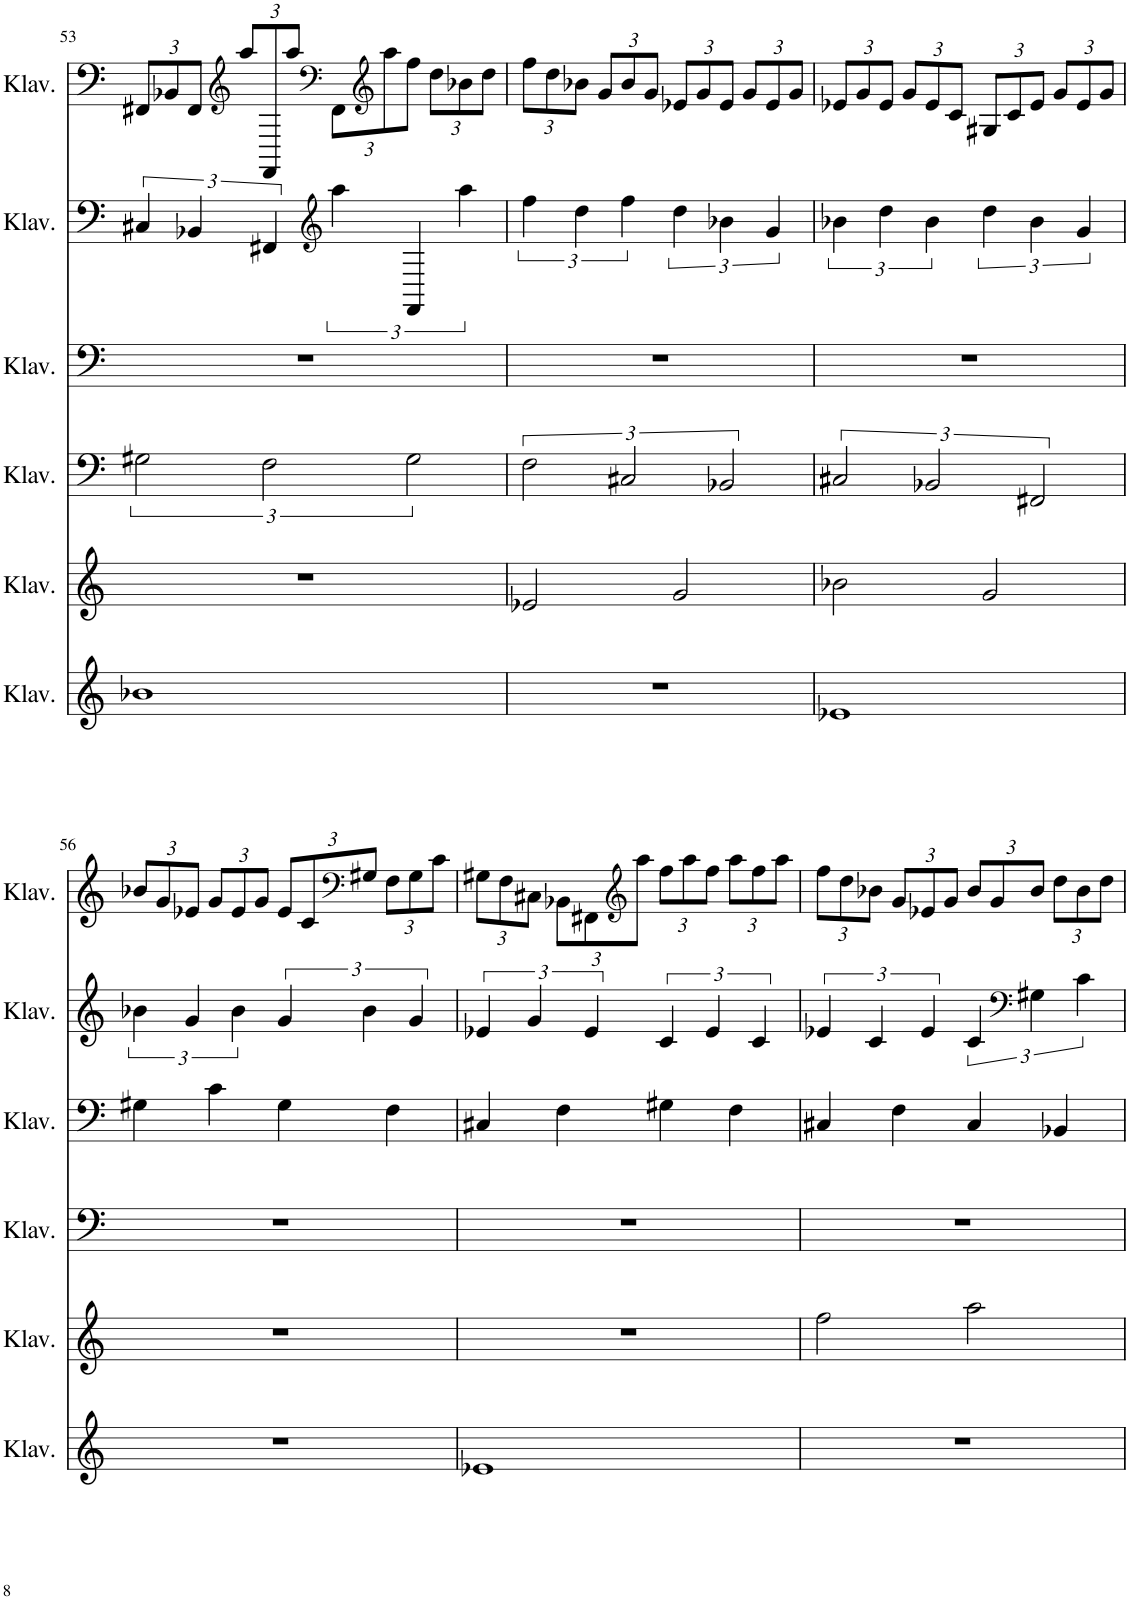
**kern	**kern	**kern	**kern	**kern	**kern
*part6	*part5	*part4	*part3	*part2	*part1
*staff6	*staff5	*staff4	*staff3	*staff2	*staff1
*I"Klavier	*I"Klavier	*I"Klavier	*I"Klavier	*I"Klavier	*I"Klavier
*I'Klav.	*I'Klav.	*I'Klav.	*I'Klav.	*I'Klav.	*I'Klav.
!!LO:PB:g=z
*clefG2	*clefG2	*clefF4	*clefF4	*clefF4	*clefG2
*k[]	*k[]	*k[]	*k[]	*k[]	*k[]
*M4/4	*M4/4	*M4/4	*M4/4	*M4/4	*M4/4
*	*	*	*	*	*Xbrackettup
=53	=53	=53	=53	=53	=53
1b-X	1r	3G#X\	1r	6C#X/	12FF#X/L
.	.	.	.	.	12BB-X/
.	.	.	.	6BB-X/	12FF#/J
*	*	*	*	*	*clefG2
.	.	.	.	.	12aa/L
.	.	3F\	.	6FF#X/	12FF#/
.	.	.	.	.	12aa/J
*	*	*	*	*clefG2	*clefF4
.	.	.	.	6aa\	12FF#\L
*	*	*	*	*	*clefG2
.	.	.	.	.	12aa\
.	.	3G#\	.	6FF#/	12ff\J
.	.	.	.	.	12dd\L
.	.	.	.	6aa\	12b-X\
.	.	.	.	.	12dd\J
=54	=54	=54	=54	=54	=54
1r	2e-X/	3F\	1r	6ff\	12ff\L
.	.	.	.	.	12dd\
.	.	.	.	6dd\	12b-X\J
.	.	.	.	.	12g/L
.	.	3C#X/	.	6ff\	12b-/
.	.	.	.	.	12g/J
.	2g/	.	.	6dd\	12e-X/L
.	.	.	.	.	12g/
.	.	3BB-X/	.	6b-X\	12e-/J
.	.	.	.	.	12g/L
.	.	.	.	6g/	12e-/
.	.	.	.	.	12g/J
=55	=55	=55	=55	=55	=55
1e-X	2b-X\	3C#X/	1r	6b-X\	12e-X/L
.	.	.	.	.	12g/
.	.	.	.	6dd\	12e-/J
.	.	.	.	.	12g/L
.	.	3BB-X/	.	6b-\	12e-/
.	.	.	.	.	12c/J
.	2g/	.	.	6dd\	12G#X/L
.	.	.	.	.	12c/
.	.	3FF#X/	.	6b-\	12e-/J
.	.	.	.	.	12g/L
.	.	.	.	6g/	12e-/
.	.	.	.	.	12g/J
!!LO:LB:g=z
=56	=56	=56	=56	=56	=56
1r	1r	1r	4G#X\	6b-X\	12b-X/L
.	.	.	.	.	12g/
.	.	.	.	6g/	12e-X/J
.	.	.	4c\	.	12g/L
.	.	.	.	6b-\	12e-/
.	.	.	.	.	12g/J
.	.	.	4G#\	6g/	12e-/L
.	.	.	.	.	12c/
*	*	*	*	*	*clefF4
.	.	.	.	6b-\	12G#X/J
.	.	.	4F\	.	12F\L
.	.	.	.	6g/	12G#\
.	.	.	.	.	12c\J
=57	=57	=57	=57	=57	=57
1e-X	1r	1r	4C#X/	6e-X/	12G#X\L
.	.	.	.	.	12F\
.	.	.	.	6g/	12C#X\J
.	.	.	4F\	.	12BB-X\L
.	.	.	.	6e-/	12FF#X\
*	*	*	*	*	*clefG2
.	.	.	.	.	12aa\J
.	.	.	4G#X\	6c/	12ff\L
.	.	.	.	.	12aa\
.	.	.	.	6e-/	12ff\J
.	.	.	4F\	.	12aa\L
.	.	.	.	6c/	12ff\
.	.	.	.	.	12aa\J
=58	=58	=58	=58	=58	=58
1r	2ff\	1r	4C#X/	6e-X/	12ff\L
.	.	.	.	.	12dd\
.	.	.	.	6c/	12b-X\J
.	.	.	4F\	.	12g/L
.	.	.	.	6e-/	12e-X/
.	.	.	.	.	12g/J
.	2aa\	.	4C#/	6c/	12b-/L
.	.	.	.	.	12g/
*	*	*	*	*clefF4	*
.	.	.	.	6G#X\	12b-/J
.	.	.	4BB-X/	.	12dd\L
.	.	.	.	6c\	12b-\
.	.	.	.	.	12dd\J
=	=	=	=	=	=
*-	*-	*-	*-	*-	*-
